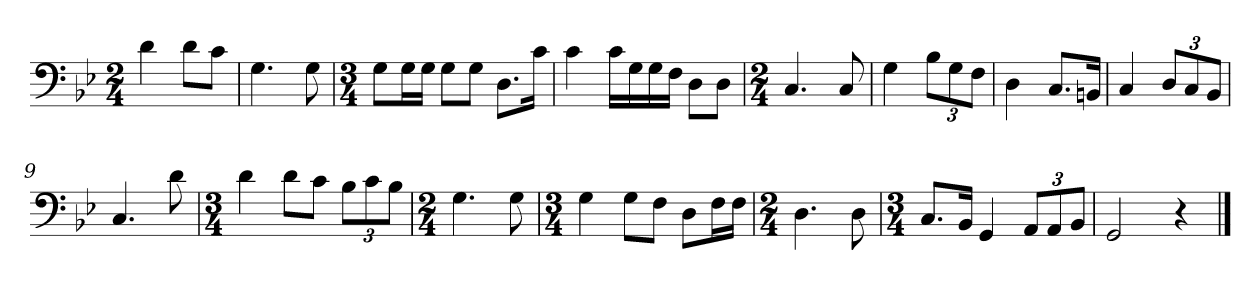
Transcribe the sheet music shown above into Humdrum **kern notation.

**kern
*part1
*staff1
*clefF4
*k[b-e-]
*B-:
*M2/4
*MM108
=1
4d\
8d\L
8c\J
=2
4.G\
8G\
=3
*M3/4
8G\L
16G\L
16G\JJ
8G\L
8G\J
8.D\L
16c\Jk
=4
4c\
16c\LL
16G\
16G\
16F\JJ
8D\L
8D\J
=5
*M2/4
4.C/
8C/
=6
4G\
*Xbrackettup
12B-\L
12G\
12F\J
=7
4D\
8.C/L
16BBn/Jk
=8
4C/
12D/L
12C/
12BB-/J
=9
4.C/
8d\
!!LO:LB:g=z
=10
*M3/4
4d\
8d\L
8c\J
12B-\L
12c\
12B-\J
=11
*M2/4
4.G\
8G\
=12
*M3/4
4G\
8G\L
8F\J
8D\L
16F\L
16F\JJ
=13
*M2/4
4.D\
8D\
=14
*M3/4
8.C/L
16BB-/Jk
4GG/
12AA/L
12AA/
12BB-/J
=15
2GG/
4r
==
*-
